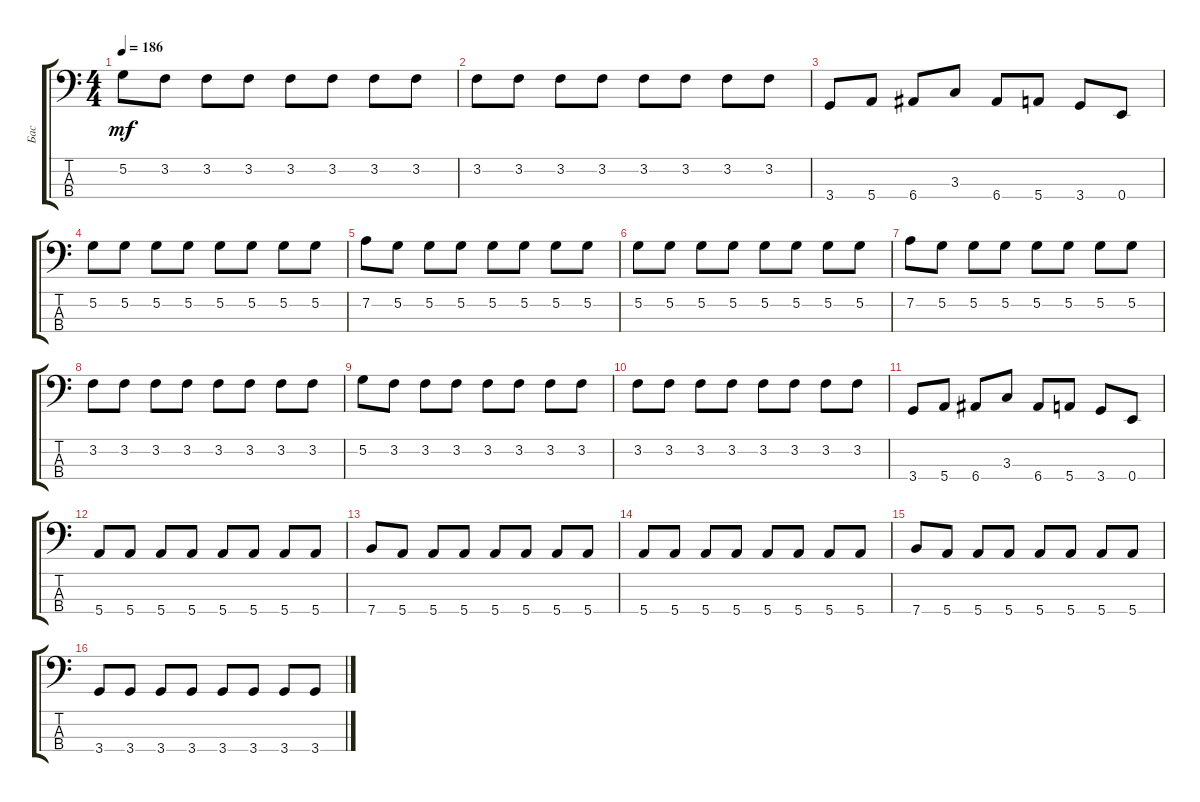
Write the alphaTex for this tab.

\track ("Бас" "Бас") {instrument electricbassfinger}
\staff {score tabs}
\tuning (G2 D2 A1 E1) {hide}
\ts (4 4)
\tempo 186
\clef f4
\ks aminor
5.2.8{dy mf} 3.2.8 3.2.8 3.2.8 3.2.8 3.2.8 3.2.8 3.2.8 |
3.2.8 3.2.8 3.2.8 3.2.8 3.2.8 3.2.8 3.2.8 3.2.8 |
3.4.8 5.4.8 6.4.8 3.3.8 6.4.8 5.4.8 3.4.8 0.4.8 |
5.2.8 5.2.8 5.2.8 5.2.8 5.2.8 5.2.8 5.2.8 5.2.8 |
7.2.8 5.2.8 5.2.8 5.2.8 5.2.8 5.2.8 5.2.8 5.2.8 |
5.2.8 5.2.8 5.2.8 5.2.8 5.2.8 5.2.8 5.2.8 5.2.8 |
7.2.8 5.2.8 5.2.8 5.2.8 5.2.8 5.2.8 5.2.8 5.2.8 |
3.2.8 3.2.8 3.2.8 3.2.8 3.2.8 3.2.8 3.2.8 3.2.8 |
5.2.8 3.2.8 3.2.8 3.2.8 3.2.8 3.2.8 3.2.8 3.2.8 |
3.2.8 3.2.8 3.2.8 3.2.8 3.2.8 3.2.8 3.2.8 3.2.8 |
3.4.8 5.4.8 6.4.8 3.3.8 6.4.8 5.4.8 3.4.8 0.4.8 |
5.4.8 5.4.8 5.4.8 5.4.8 5.4.8 5.4.8 5.4.8 5.4.8 |
7.4.8 5.4.8 5.4.8 5.4.8 5.4.8 5.4.8 5.4.8 5.4.8 |
5.4.8 5.4.8 5.4.8 5.4.8 5.4.8 5.4.8 5.4.8 5.4.8 |
7.4.8 5.4.8 5.4.8 5.4.8 5.4.8 5.4.8 5.4.8 5.4.8 |
3.4.8 3.4.8 3.4.8 3.4.8 3.4.8 3.4.8 3.4.8 3.4.8
